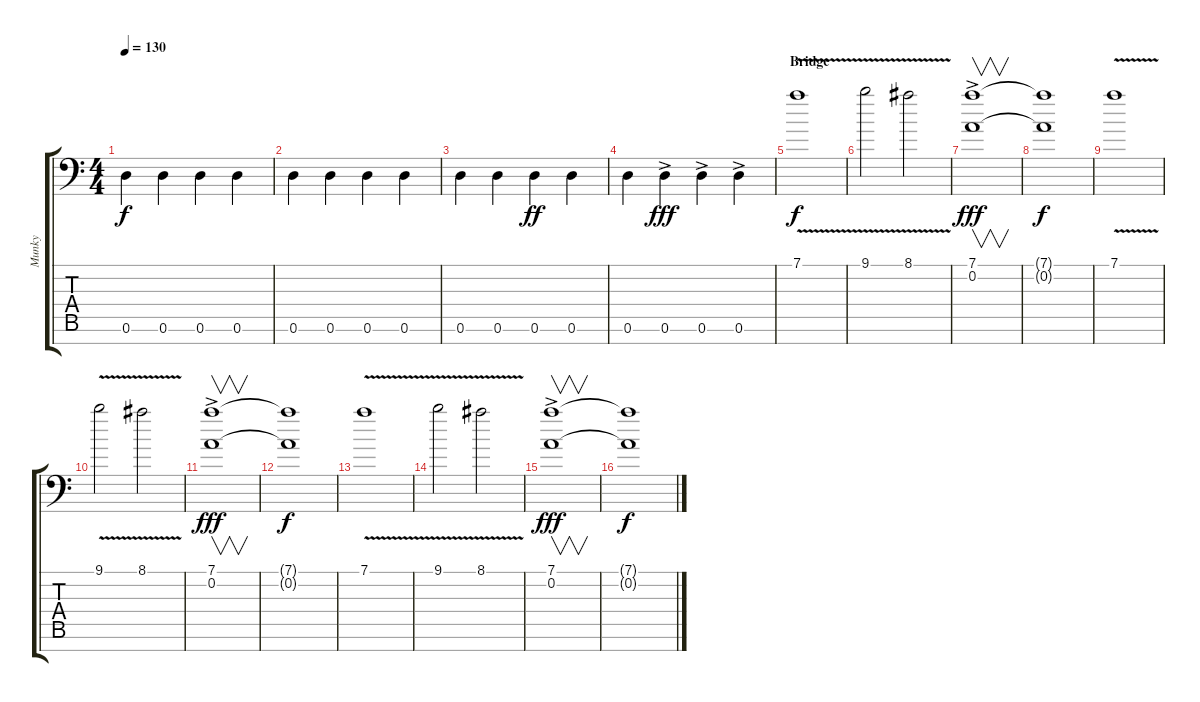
\track ("Munky" "Munky") {instrument distortionguitar}
\staff {score tabs}
\tuning (D4 A3 F3 C3 G2 D2 A1) {hide}
\ts (4 4)
\tempo 130
\clef f4
\ks c
0.6.4{dy f volume 16} 0.6.4 0.6.4 0.6.4 |
0.6.4 0.6.4 0.6.4 0.6.4 |
0.6.4 0.6.4 0.6.4{dy ff} 0.6.4 |
0.6.4 0.6{ac}.4{dy fff} 0.6{ac}.4 0.6{ac}.4 |
\section ("" "Bridge")
7.1{v}.1{dy f instrument electricguitarjazz} |
9.1{v}.2 8.1{v}.2 |
(7.1{ac} 0.2).1{v dy fff} |
(7.1{t} 0.2{t}).1{dy f} |
7.1{v}.1{instrument electricguitarjazz} |
9.1{v}.2 8.1{v}.2 |
(7.1{ac} 0.2).1{v dy fff} |
(7.1{t} 0.2{t}).1{dy f} |
7.1{v}.1{instrument electricguitarjazz} |
9.1{v}.2 8.1{v}.2 |
(7.1{ac} 0.2).1{v dy fff} |
(7.1{t} 0.2{t}).1{dy f}
